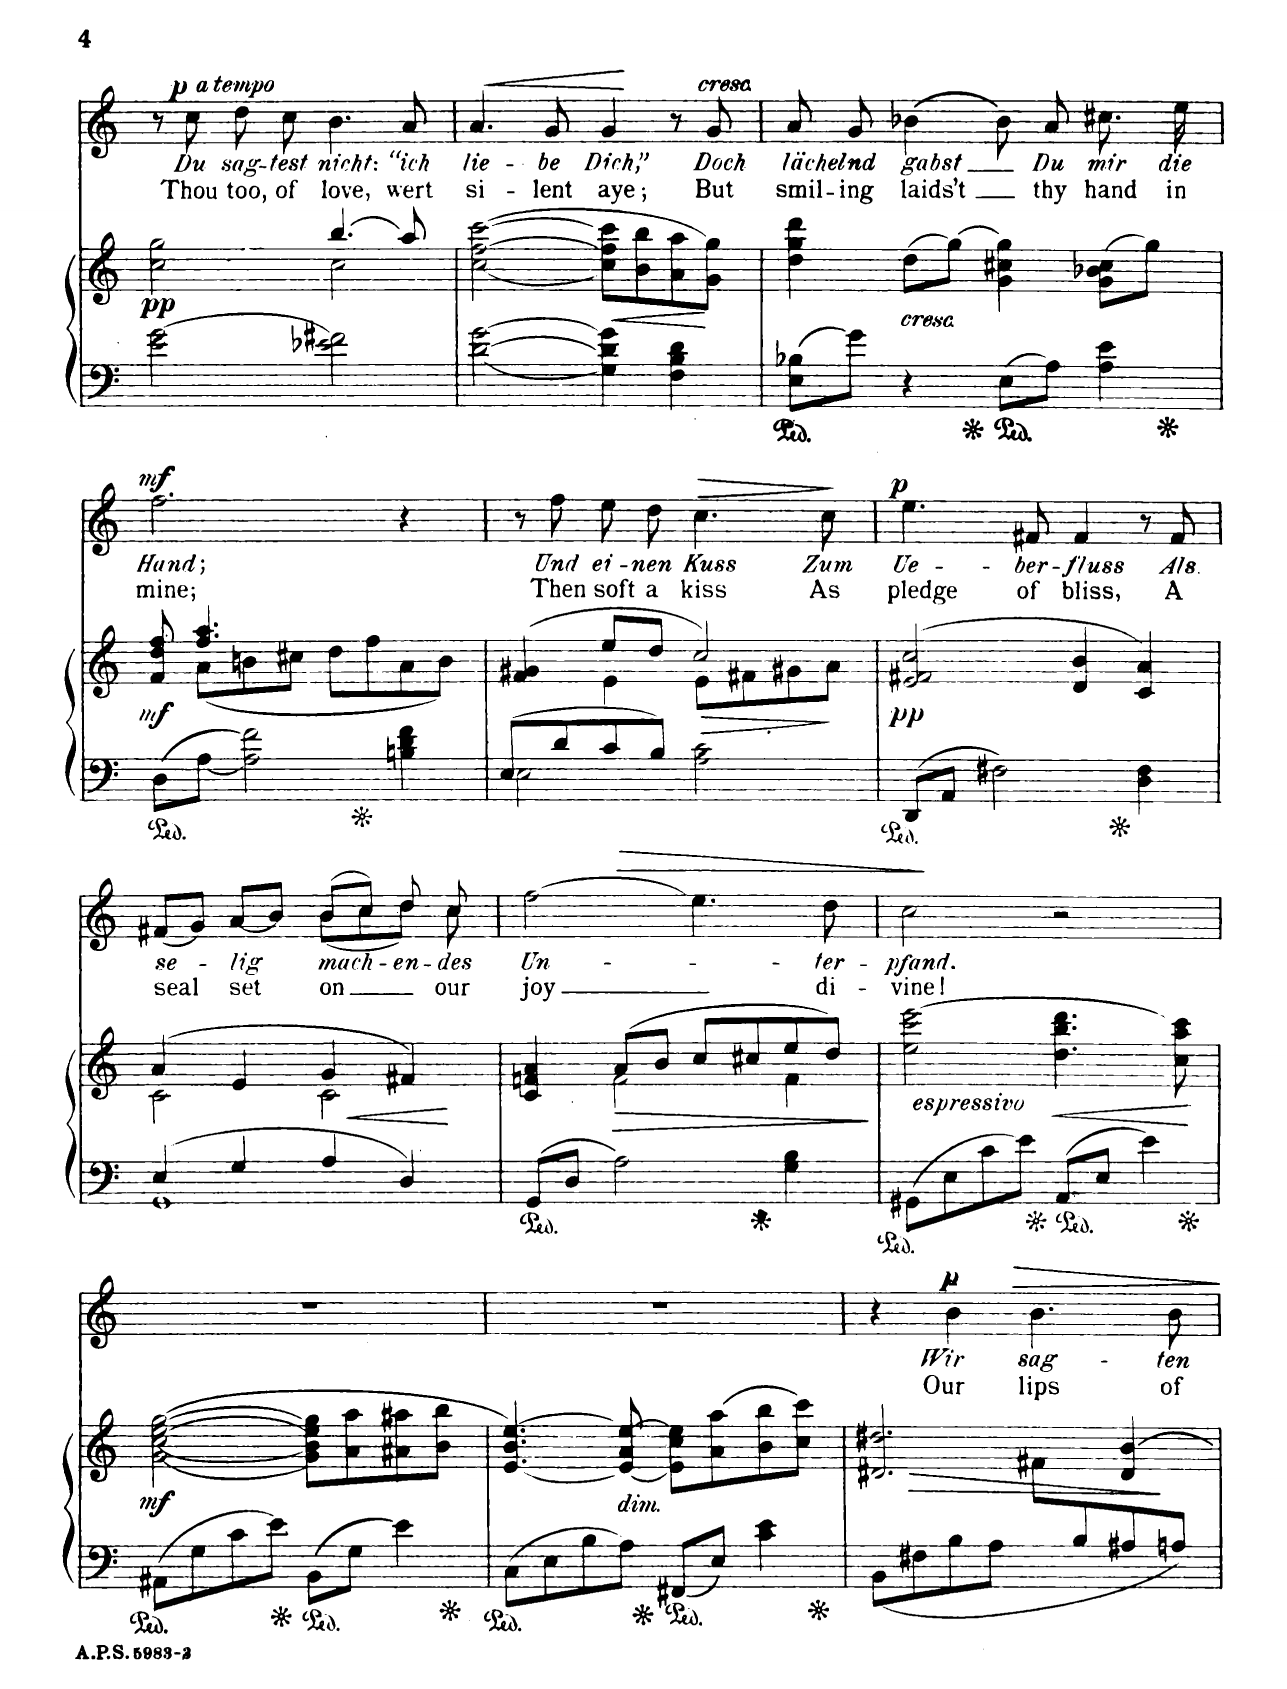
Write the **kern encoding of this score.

**kern	**kern	**dynam	**kern	**text	**text	**dynam
*part2	*part2	*part2	*part1	*part1	*part1	*part1
*staff3	*staff2	*staff2/3	*staff1	*staff1	*staff1	*staff1
*I"Piano	*	*	*I"Voice	*	*	*
*I'Pno	*	*	*	*	*	*
*clefF4	*clefG2	*	*clefG2	*	*	*
*k[]	*k[]	*	*k[]	*	*	*
*M4/4	*M4/4	*	*M4/4	*	*	*
*met(c)	*met(c)	*	*met(c)	*	*	*
=10	=10	=10	=10	=10	=10	=10
*	*^	*	*	*	*	*
!	!	!	!LO:DY:b	!	!	!	!
2e\ 2g\	2cc\ 2gg\	2ryy	pp	8r	.	.	.
!	!	!	!	!	!	!	!LO:DY:a
!	!	!	!	!	!	!	!LO:DY:n=1:a
.	.	.	.	8cc\	Du	Thou	p other-dynamics
.	.	.	.	8dd\	sag-	too,	.
.	.	.	.	8cc\	-test	of	.
2e-X\ 2f#X\	(4.bb/	2cc\	.	4.b\	nicht:	love,	.
.	8aa/)	.	.	8a/	“ich	wert	.
*	*v	*v	*	*	*	*	*
=11	=11	=11	=11	=11	=11	=11
!	!	!	!	!	!	!LO:HP:b
[>2d\ [2g\	([2cc\ [2ff\ [2ccc\	.	4.a/	lie-	si-	<
.	.	.	8g/	-be	-lent	.
!	!	!LO:HP:b	!	!	!	!
4G\ 4d\] 4g\]	8cc\] 8ff\] 8ccc\]L	<	4g/	Dich”,	aye;	.
.	8b\ 8bb\	.	.	.	.	.
4F\ 4B\ 4d\	8a\ 8aa\	.	8r	.	.	.
!	!	!	!LO:TX:a:i:t=cresc.	!	!	!
.	8g\ 8gg\J)	.	8g/	Doch	But	.
=12	=12	=12	=12	=12	=12	=12
8E\ 8B-X\L	4dd\ 4gg\ 4ddd\	.	8a/	lä-	smil-	.
8g\J	.	.	8g/	-chelnd	-ing	.
!	!LO:TX:b:i:t=cresc.	!	!	!	!	!
4r	(8dd\L	.	[4b-X\	gabst	laid’st	.
.	[8gg\J)	.	.	.	.	.
8E\L	4g\ 4cc#X\ 4gg\]	.	8b-\]	.	.	.
8A\J	.	.	8a/	Du	thy	.
4A\ 4e\	(8g\ 8b-X\ 8cc#\L	.	8.cc#X\	mir	hand	.
.	8gg\J)	.	.	.	.	.
.	.	.	16ee\	die	in	.
=13	=13	=13	=13	=13	=13	=13
*^	*^	*	*	*	*	*
!	!	!	!	!LO:DY:b	!	!	!	!LO:DY:a
8D\L	8ryy	8f/ 8dd/ 8ff/	8ryy	mf	2.ff\	Hand;	mine;	mf
*v	*v	*	*	*	*	*	*	*
[<8A\J	4.ff/ 4.aa/	(8a\L	.	.	.	.	.
2A\] 2f\	.	8bn\	.	.	.	.	.
.	.	8cc#X\J	.	.	.	.	.
.	2ryy	8dd\L	.	.	.	.	.
*^	*	*	*	*	*	*	*
.	8ryy	.	8ff\	.	.	.	.	.
4Bn\ 4d\ 4f\	4ryy	.	8a\	.	4r	.	.	.
.	.	.	8b\J)	.	.	.	.	.
=14	=14	=14	=14	=14	=14	=14	=14	=14
8E/L	2E\	(4f/ 4g#X/	4ryy	.	8r	.	.	.
8d/	.	.	.	.	8ff\	Und	Then	.
8c/	.	8ee/L	4e\	.	8ee\	ei-	soft	.
8B/J	.	8dd/J	.	.	8dd\	-nen	a	.
!	!	!	!	!LO:HP:b	!	!	!	!LO:HP:b
2A\ 2c\	2ryy	2cc/)	8e\L	>	4.cc\	Kuss	kiss	>
.	.	.	8f#X\	.	.	.	.	.
.	.	.	8g#X\	.	.	.	.	.
.	.	.	8a\J	.	8cc\	Zum	As	.
*v	*v	*	*	*	*	*	*	*
*	*v	*v	*	*	*	*	*
.	.	[	.	.	.	[
=15	=15	=15	=15	=15	=15	=15
*^	*	*	*	*	*	*
!	!	!	!LO:DY:b	!	!	!	!LO:DY:a
8DD/L	8ryy	(>2e/ 2f#X/ 2cc/	pp	4.ee\	Ue-	pledge	p
*v	*v	*	*	*	*	*	*
8AA/J	.	.	.	.	.	.
2F#X\	.	.	.	.	.	.
.	.	.	8f#X/	-ber-	of	.
.	4d/ 4b/	.	4f#/	-fluss	bliss,	.
*^	*	*	*	*	*	*
.	8ryy	.	.	.	.	.	.
4D\ 4F#\	4ryy	4c/ 4a/)	.	8r	.	.	.
.	.	.	.	8f#/	Als	A	.
=16	=16	=16	=16	=16	=16	=16	=16
*	*	*^	*	*^	*	*	*
4E/	1GG	(4a/	2c\	.	(8f#X/L	2ryy	se-	seal	.
.	.	.	.	.	8g/J)	.	.	.	.
4G/	.	4e/	.	.	(8a/L	.	-lig	set	.
.	.	.	.	.	8b/J)	.	.	.	.
!	!	!	!	!LO:HP:b	!	!	!	!	!
4A/	.	4g/	2c\	<	(8b/L	(8b\L	mach-	on	.
.	.	.	.	.	8cc/J)	8cc\	.	.	.
4D/	.	4f#X/)	.	.	8dd/	8dd\J)	en-	.	.
.	.	.	.	.	8cc/	8cc\	-des	our	.
*v	*v	*	*	*	*v	*v	*	*	*
*	*v	*v	*	*	*	*	*
.	.	]	.	.	.	.
=17	=17	=17	=17	=17	=17	=17
*^	*^	*	*^	*	*	*
8GG/L	8ryy	4c/ 4fn/ 4a/	4ryy	.	(2ff\	4ryy	Un-	joy	.
*v	*v	*	*	*	*	*	*	*	*
8D/J	.	.	.	.	.	.	.	.
!	!	!	!LO:HP:b	!	!	!	!	!LO:HP:b
2A\	(8a/L	2f\	>	.	4ryy	.	.	>
.	8b/J	.	.	.	.	.	.	.
.	8cc/L	.	.	4.ee\)	2ryy	.	.	.
*^	*	*	*	*	*	*	*	*
.	8ryy	8cc#X/	.	.	.	.	.	.	.
4G\ 4B\	4ryy	8ee/	4f\	.	.	.	.	.	.
.	.	8dd/J)	.	.	8dd\	.	-ter-	di-	.
*v	*v	*	*	*	*v	*v	*	*	*
*	*v	*v	*	*	*	*	*
.	.	[	.	.	.	.
=18	=18	=18	=18	=18	=18	=18
!	!LO:TX:i:t=espressivo	!	!	!	!	!
8GG#X\L	(2ee\ 2ccc\ 2eee\	.	2cc\	-pfand!	-vine!	.
8E\	.	.	.	.	.	.
8c\	.	.	.	.	.	.
8e\J	.	.	.	.	.	.
!	!	!LO:HP:b	!	!	!	!
8AA/L	4.dd\ 4.bb\ 4.ddd\	<	2r	.	.	]
8E/J	.	.	.	.	.	.
4e\	.	.	.	.	.	.
.	8cc\ 8aa\ 8ccc\)	.	.	.	.	.
.	.	]	.	.	.	.
=19	=19	=19	=19	=19	=19	=19
!	!	!LO:DY:b	!	!	!	!
8AA#X\L	(([2g\ 2cc\ [2ee\ [2gg\	mf	1r	.	.	.
8G\	.	.	.	.	.	.
8c\	.	.	.	.	.	.
8e\J	.	.	.	.	.	.
8BB\L	8g\] 8b\ 8ee\] 8gg\]L)	.	.	.	.	.
8G\J	8a\ 8aa\	.	.	.	.	.
4e\	8a#X\ 8aa#X\	.	.	.	.	.
.	8b\ 8bb\J	.	.	.	.	.
=20	=20	=20	=20	=20	=20	=20
8C\L	[4.e/ 4.b/ [4.ee/)	.	1r	.	.	.
8E\	.	.	.	.	.	.
8B\	.	.	.	.	.	.
!	!LO:TX:b:i:t=dim.	!	!	!	!	!
8A\J	8e/_ 8a/ 8ee/_	.	.	.	.	.
8FF#X/L	8e\] 8cc\ 8ee\]L	.	.	.	.	.
8E/J	(8a\ 8aa\	.	.	.	.	.
4c\ 4e\	8b\ 8bb\	.	.	.	.	.
.	8cc\ 8ccc\J)	.	.	.	.	.
=21	=21	=21	=21	=21	=21	=21
*	*^	*	*	*	*	*
8BB\L	2.d#X/ 2.dd#X/	2ryy	.	4r	.	.	.
8F#X\	.	.	.	.	.	.	.
!	!	!	!	!	!	!	!LO:DY:a
8B\	.	.	.	4b\	Wir	Our	p
8A\J	.	.	.	.	.	.	.
8ryy	.	8f#X\L	.	4.b\	sag-	lips	.
8B/	.	4.ryy	.	.	.	.	.
8A#X/	4d#/ [4b/	.	.	.	.	.	.
8An/J	.	.	.	8b\	-ten	of	.
*	*v	*v	*	*	*	*	*
.	.	[	.	.	.	]
=	=	=	=	=	=	=
*-	*-	*-	*-	*-	*-	*-
